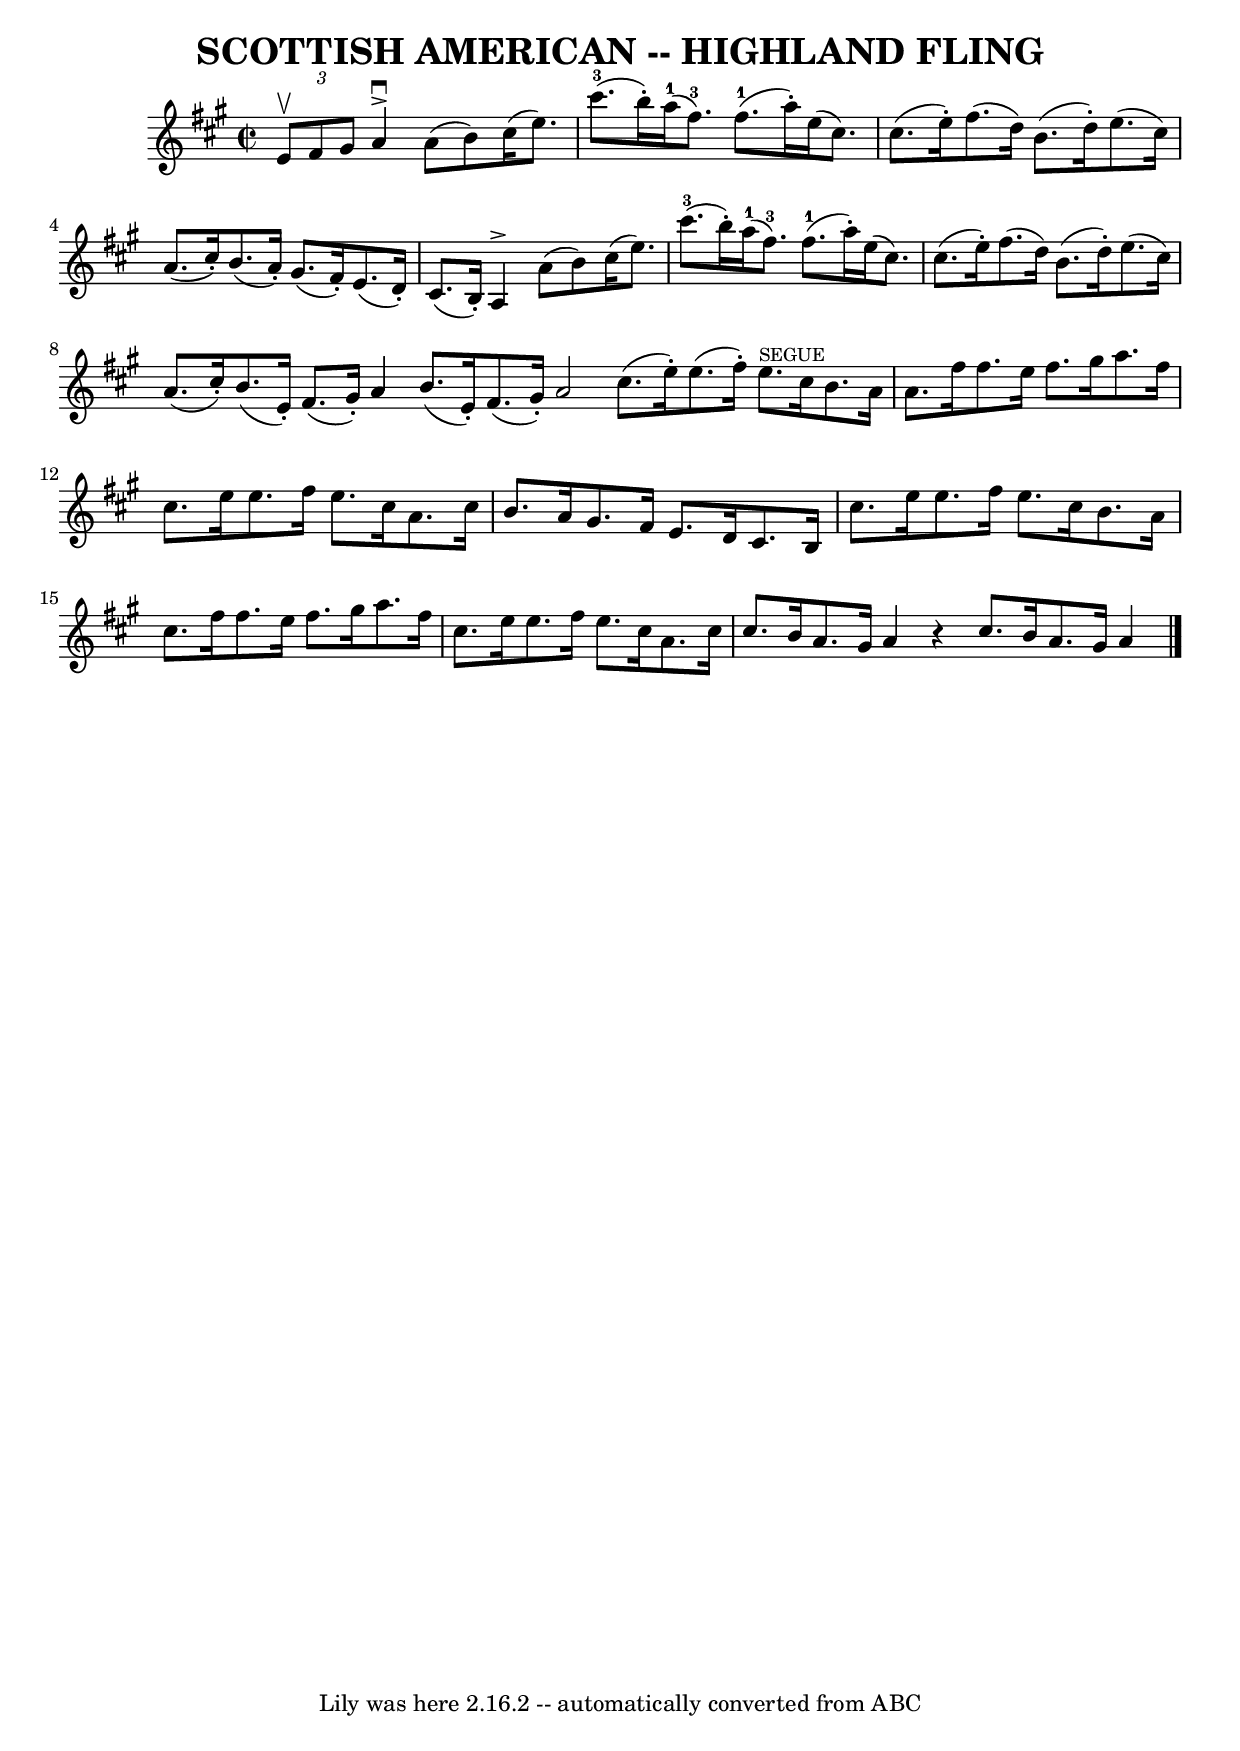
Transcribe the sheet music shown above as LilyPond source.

\version "2.7.40"
\include "Mammoth.ily"
\header {
	%% book = "Ryan's Mammoth Collection of Fiddle Tunes"
	crossRefNumber = "1"
	footnotes = ""
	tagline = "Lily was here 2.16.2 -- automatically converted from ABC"
	title = "SCOTTISH AMERICAN -- HIGHLAND FLING"
}
voicedefault =  {


\override Staff.TimeSignature #'style = #'C
 \time 2/2 \key a \major   \times 2/3 { e'8^\upbow fis'8 gis'8  }       
|
 a'4^\accent^\downbow a'8 (b'8) cis''16 (e''8.)     
cis'''8.-3(b''16 -.)   |
 a''16-1(fis''8.-3)     
fis''8.-1(a''16 -.) e''16 (cis''8.) cis''8. (e''16 -.)   
    |
 fis''8. (d''16) b'8. (d''16 -.) e''8. (cis''16 
) a'8. (cis''16 -.)   |
 b'8. (a'16 -.) gis'8. (
fis'16 -.) e'8. (d'16 -.) cis'8. (b16 -.)   |
     
|
 a4^\accent a'8 (b'8) cis''16 (e''8.) cis'''8. 
-3(b''16 -.)   |
 a''16-1(fis''8.-3) fis''8. 
-1(a''16 -.) e''16 (cis''8.) cis''8. (e''16 -.)       
|
 fis''8. (d''16) b'8. (d''16 -.) e''8. (cis''16) 
 a'8. (cis''16 -.)   |
 b'8. (e'16 -.) fis'8. (gis'16 
-.) a'4    \bar ":|" b'8. (e'16 -.) fis'8. (gis'16 -.) a'2  
  \bar "|."     \bar "|:" cis''8. (e''16 -.) e''8. (fis''16 -.)   
 e''8.^\segue cis''16 b'8. a'16    |
 a'8. fis''16    
fis''8. e''16 fis''8. gis''16 a''8. fis''16        |
   
cis''8. e''16 e''8. fis''16 e''8. cis''16 a'8. cis''16    
|
 b'8. a'16 gis'8. fis'16 e'8. d'16 cis'8. b16    
|
     |
 cis''8. e''16 e''8. fis''16 e''8.    
cis''16 b'8. a'16    |
 cis''8. fis''16 fis''8. e''16    
fis''8. gis''16 a''8. fis''16    |
 cis''8. e''16 e''8.  
 fis''16 e''8. cis''16 a'8. cis''16    |
 cis''8. b'16  
 a'8. gis'16 a'4    r4   \bar ":|" cis''8. b'16 a'8. gis'16   
 a'4    \bar "|."   
}

\score{
    <<

	\context Staff="default"
	{
	    \voicedefault 
	}

    >>
	\layout {
	}
	\midi {}
}
